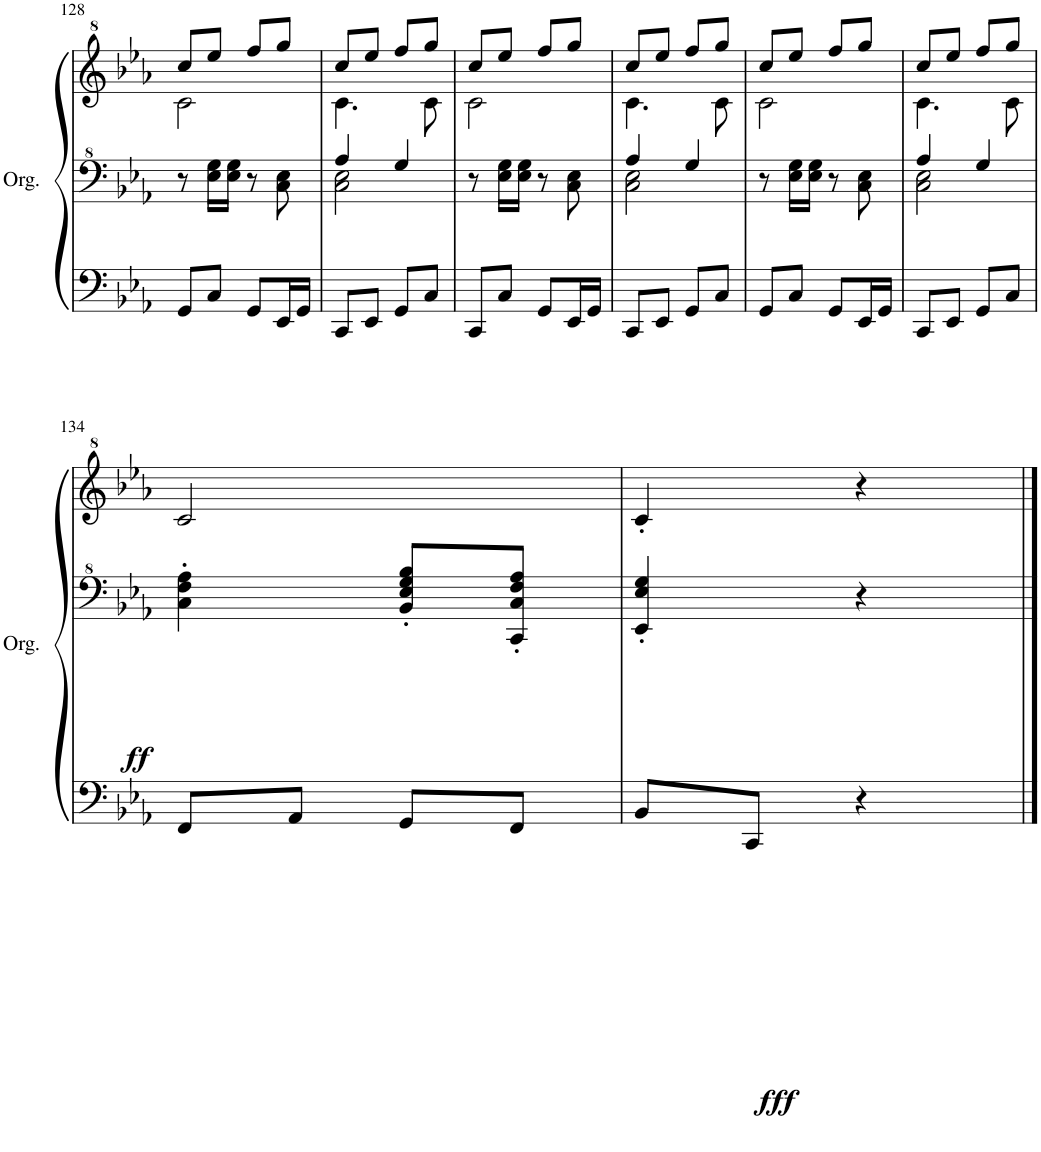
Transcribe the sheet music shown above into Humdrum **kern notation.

**kern	**kern	**kern	**dynam
*part1	*part1	*part1	*part1
*staff3	*staff2	*staff1	*staff1/2/3
*I"Orgue	*	*	*
*I'Org.	*	*	*
!!LO:PB:g=z
*clefF4	*clefF^4	*clefG^2	*
*k[b-e-a-]	*k[b-e-a-]	*k[b-e-a-]	*
*M2/4	*M2/4	*M2/4	*
=128	=128	=128	=128
*	*	*^	*
8GG/L	8r	8ccc/L	2cc\	.
8C/J	16e-\ 16g\LL	8eee-/J	.	.
.	16e-\ 16g\JJ	.	.	.
8GG/L	8r	8fff/L	.	.
16EE-/L	8c\ 8e-\	8ggg/J	.	.
16GG/JJ	.	.	.	.
=129	=129	=129	=129	=129
*	*^	*	*	*
8CC/L	2c\ 2e-\	4a-/	8ccc/L	4.cc\	.
8EE-/J	.	.	8eee-/J	.	.
8GG/L	.	4g/	8fff/L	.	.
8C/J	.	.	8ggg/J	8cc\	.
*	*v	*v	*	*	*
=130	=130	=130	=130	=130
8CC/L	8r	8ccc/L	2cc\	.
8C/J	16e-\ 16g\LL	8eee-/J	.	.
.	16e-\ 16g\JJ	.	.	.
8GG/L	8r	8fff/L	.	.
16EE-/L	8c\ 8e-\	8ggg/J	.	.
16GG/JJ	.	.	.	.
=131	=131	=131	=131	=131
*	*^	*	*	*
8CC/L	2c\ 2e-\	4a-/	8ccc/L	4.cc\	.
8EE-/J	.	.	8eee-/J	.	.
8GG/L	.	4g/	8fff/L	.	.
8C/J	.	.	8ggg/J	8cc\	.
*	*v	*v	*	*	*
=132	=132	=132	=132	=132
8GG/L	8r	8ccc/L	2cc\	.
8C/J	16e-\ 16g\LL	8eee-/J	.	.
.	16e-\ 16g\JJ	.	.	.
8GG/L	8r	8fff/L	.	.
16EE-/L	8c\ 8e-\	8ggg/J	.	.
16GG/JJ	.	.	.	.
=133	=133	=133	=133	=133
*	*^	*	*	*
8CC/L	2c\ 2e-\	4a-/	8ccc/L	4.cc\	.
8EE-/J	.	.	8eee-/J	.	.
8GG/L	.	4g/	8fff/L	.	.
8C/J	.	.	8ggg/J	8cc\	.
*	*v	*v	*	*	*
!!LO:LB:g=z
=134	=134	=134	=134	=134
!	!	!	!	!LO:DY:b=2
*	*	*v	*v	*
8FF/L	4c\' 4f\' 4a-\'	2cc/	ff
8AA-/J	.	.	.
8GG/L	8B-/' 8e-/' 8g/' 8b-/'L	.	.
8FF/J	8C/' 8c/' 8f/' 8a-/'J	.	.
=135	=135	=135	=135
8BB-/L	4E-/' 4e-/' 4g/'	4cc'/	.
!	!	!	!LO:DY:b=3
8CC/J	.	.	fff
4r	4r	4r	.
==	==	==	==
*-	*-	*-	*-
